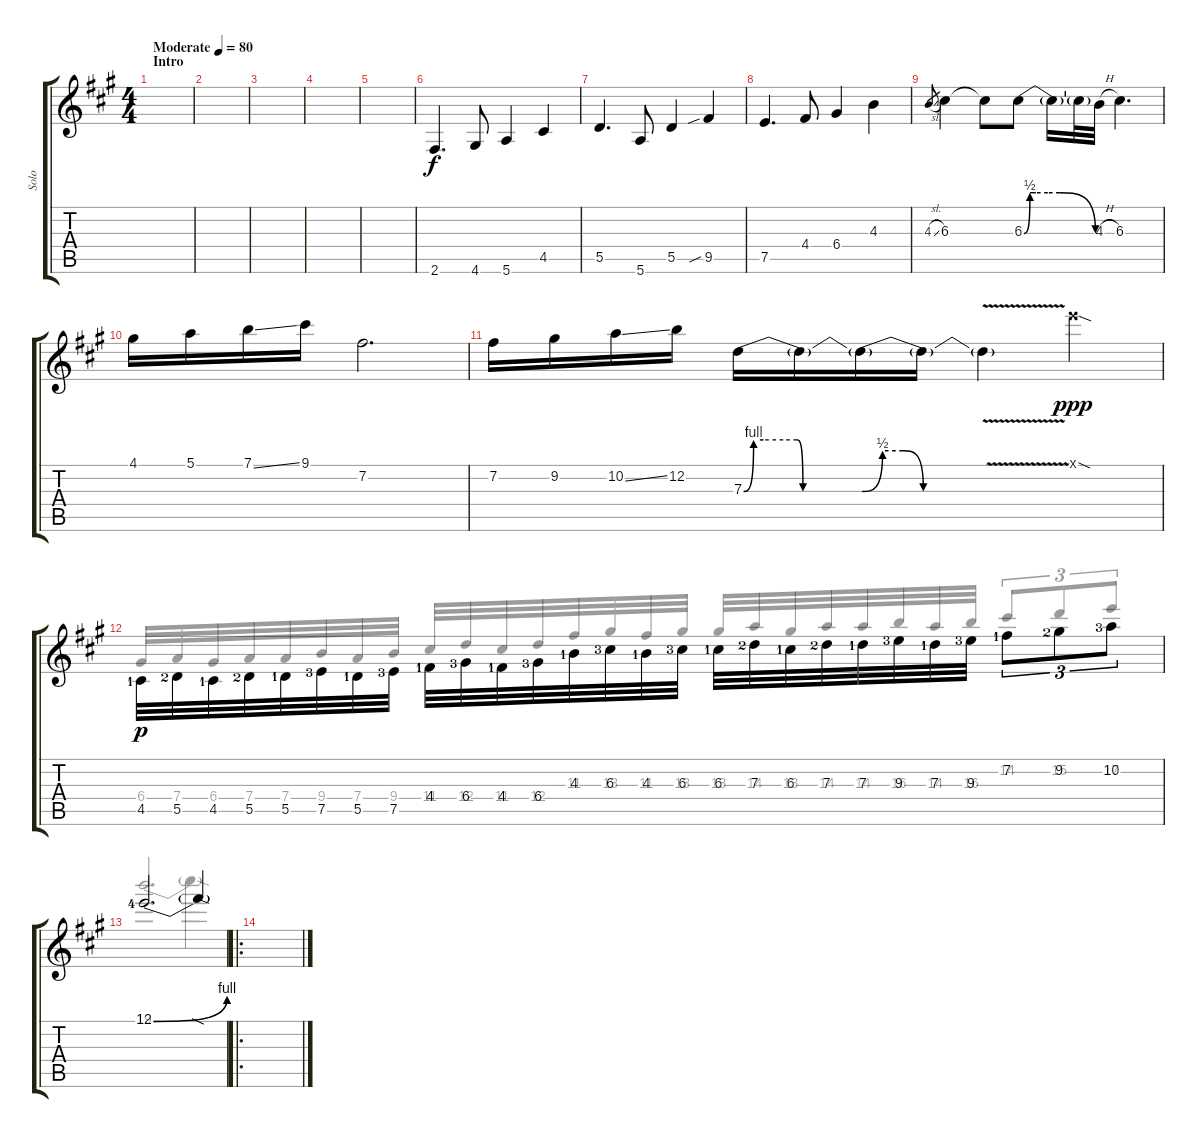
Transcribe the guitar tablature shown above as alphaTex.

\track ("Solo" "Solo") {instrument distortionguitar}
\staff {score tabs}
\tuning (E4 B3 G3 D3 A2 E2) {hide}
\voice
\ts (4 4)
\section ("" "Intro")
\tempo (80 "Moderate")
\clef g2
\ks a
|
|
|
|
|
2.6.4{d} 4.6.8 5.6.4 4.5.4 |
5.5.4{d} 5.6.8 5.5.4 9.5{sib}.4 |
7.5.4{d} 4.4.8 6.4.4 4.3.4 |
4.3{sl}.8{gr} 6.3.4 6.3{t}.8 6.3{be (custom 0 0 5 2 10 2 20 2 30 2 60 0)}.8 6.3{t}.16 6.3{t}.32 4.3{h}.32 6.3.4{d} |
4.1.16 5.1.16 7.1{ss}.16 9.1.16 7.2.2{d} |
7.2.16 9.2.16 10.2{ss}.16 12.2.16 7.3{be (custom 0 0 5 4 10 4 20 4 27 4 30 0 60 0)}.16 7.3{t}.16 7.3{be (custom 0 0 10 2 20 2 30 0 60 0) t}.16 7.3{t}.16 7.3{v t}.4 12.1{sod x}.4{dy ppp} |
4.5{lf 2}.32{dy p beam Down} 5.5{lf 3}.32{beam Down} 4.5{lf 2}.32{beam Down} 5.5{lf 3}.32{beam Down} 5.5{lf 2}.32{beam Down} 7.5{lf 4}.32{beam Down} 5.5{lf 2}.32{beam Down} 7.5{lf 4}.32{beam Down} 4.4{lf 2}.32{beam Down} 6.4{lf 4}.32{beam Down} 4.4{lf 2}.32{beam Down} 6.4{lf 4}.32{beam Down} 4.3{lf 2}.32{beam Down} 6.3{lf 4}.32{beam Down} 4.3{lf 2}.32{beam Down} 6.3{lf 4}.32{beam Down} 6.3{lf 2}.32{beam Down} 7.3{lf 3}.32{beam Down} 6.3{lf 2}.32{beam Down} 7.3{lf 3}.32{beam Down} 7.3{lf 2}.32{beam Down} 9.3{lf 4}.32{beam Down} 7.3{lf 2}.32{beam Down} 9.3{lf 4}.32{beam Down} 7.2{lf 2}.8{tu (3 2) beam Down} 9.2{lf 3}.8{tu (3 2) beam Down} 10.2{lf 4}.8{tu (3 2) beam Down} |
12.1{be (bend 0 0 60 4) lf 5}.2{d} 12.1{sod t}.4 |
\ro
|
|
\voice
\clef g2
\ottava regular
\simile none
\ks a
|
|
|
|
|
|
|
|
|
|
|
6.4.32{beam Up} 7.4.32{beam Up} 6.4.32{beam Up} 7.4.32{beam Up} 7.4.32{beam Up} 9.4.32{beam Up} 7.4.32{beam Up} 9.4.32{beam Up} 11.4.32{beam Up} 12.4.32{beam Up} 11.4.32{beam Up} 12.4.32{beam Up} 11.3.32{beam Up} 13.3.32{beam Up} 11.3.32{beam Up} 13.3.32{beam Up} 13.3.32{beam Up} 14.3.32{beam Up} 13.3.32{beam Up} 14.3.32{beam Up} 14.3.32{beam Up} 16.3.32{beam Up} 14.3.32{beam Up} 16.3.32{beam Up} 14.2.8{tu (3 2) beam Up} 15.2.8{tu (3 2) beam Up} 17.2.8{tu (3 2) beam Up} |
19.1{be (bend 0 0 60 4)}.2{d beam Up} 19.1{sod t}.4 |
|
|
